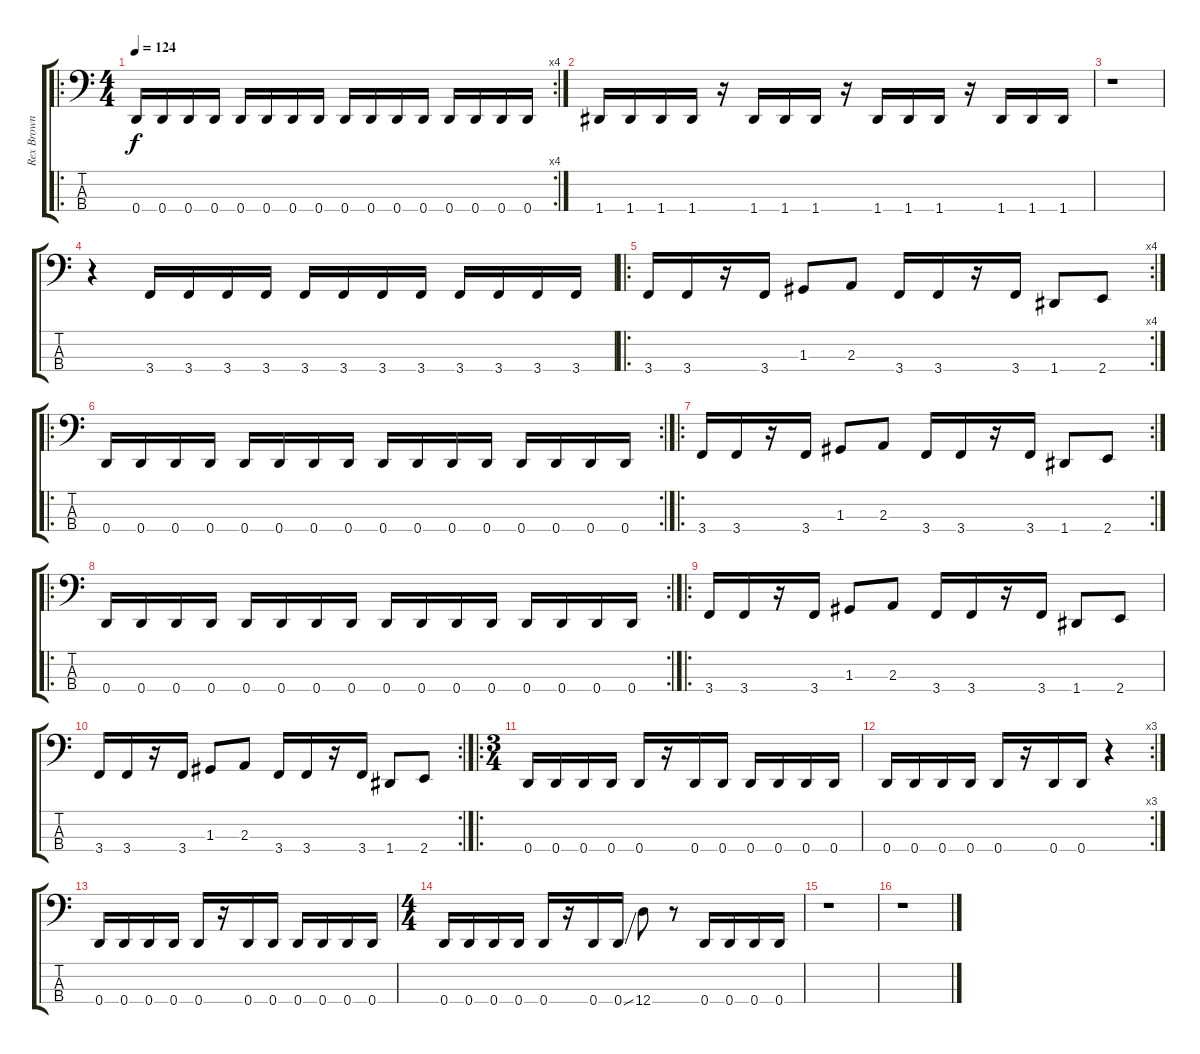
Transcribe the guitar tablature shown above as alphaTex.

\track ("Rex Brown" "Rex Brown") {instrument electricbasspick}
\staff {score tabs}
\tuning (F2 C2 G1 D1) {hide}
\ro
\rc 4
\ts (4 4)
\tempo 124
\clef f4
\ks c
0.4.16{dy f} 0.4.16 0.4.16 0.4.16 0.4.16 0.4.16 0.4.16 0.4.16 0.4.16 0.4.16 0.4.16 0.4.16 0.4.16 0.4.16 0.4.16 0.4.16 |
1.4.16 1.4.16 1.4.16 1.4.16 r.16 1.4.16 1.4.16 1.4.16 r.16 1.4.16 1.4.16 1.4.16 r.16 1.4.16 1.4.16 1.4.16 |
r.1 |
r.4 3.4.16 3.4.16 3.4.16 3.4.16 3.4.16 3.4.16 3.4.16 3.4.16 3.4.16 3.4.16 3.4.16 3.4.16 |
\ro
\rc 4
3.4.16 3.4.16 r.16 3.4.16 1.3.8 2.3.8 3.4.16 3.4.16 r.16 3.4.16 1.4.8 2.4.8 |
\ro
\rc 2
0.4.16 0.4.16 0.4.16 0.4.16 0.4.16 0.4.16 0.4.16 0.4.16 0.4.16 0.4.16 0.4.16 0.4.16 0.4.16 0.4.16 0.4.16 0.4.16 |
\ro
\rc 2
3.4.16 3.4.16 r.16 3.4.16 1.3.8 2.3.8 3.4.16 3.4.16 r.16 3.4.16 1.4.8 2.4.8 |
\ro
\rc 2
0.4.16 0.4.16 0.4.16 0.4.16 0.4.16 0.4.16 0.4.16 0.4.16 0.4.16 0.4.16 0.4.16 0.4.16 0.4.16 0.4.16 0.4.16 0.4.16 |
\ro
3.4.16 3.4.16 r.16 3.4.16 1.3.8 2.3.8 3.4.16 3.4.16 r.16 3.4.16 1.4.8 2.4.8 |
\rc 2
3.4.16 3.4.16 r.16 3.4.16 1.3.8 2.3.8 3.4.16 3.4.16 r.16 3.4.16 1.4.8 2.4.8 |
\ro
\ts (3 4)
0.4.16 0.4.16 0.4.16 0.4.16 0.4.16 r.16 0.4.16 0.4.16 0.4.16 0.4.16 0.4.16 0.4.16 |
\rc 3
0.4.16 0.4.16 0.4.16 0.4.16 0.4.16 r.16 0.4.16 0.4.16 r.4 |
0.4.16 0.4.16 0.4.16 0.4.16 0.4.16 r.16 0.4.16 0.4.16 0.4.16 0.4.16 0.4.16 0.4.16 |
\ts (4 4)
0.4.16 0.4.16 0.4.16 0.4.16 0.4.16 r.16 0.4.16 0.4{ss}.16 12.4.8 r.8 0.4.16 0.4.16 0.4.16 0.4.16 |
r.1 |
r.1
